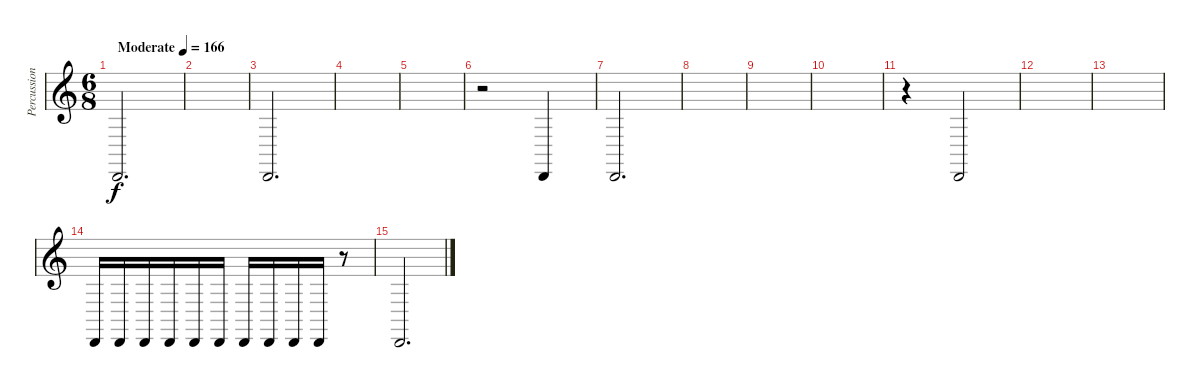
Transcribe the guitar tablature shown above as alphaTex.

\track ("Percussion" "Percussion") {instrument timpani}
\staff {score}
\tuning (E4 B3 G3 D3 A2 E2 B1) {hide}
\ts (6 8)
\section ("" "")
\tempo (166 "Moderate")
\clef g2
\ks c
3.7.2{d dy f instrument timpani} |
|
3.7.2{d} |
|
|
r.2 3.7.4 |
3.7.2{d} |
|
|
|
r.4 3.7.2 |
|
|
3.7.16{volume 10} 3.7.16 3.7.16 3.7.16 3.7.16 3.7.16 3.7.16 3.7.16 3.7.16 3.7.16 r.8 |
3.7.2{d}
